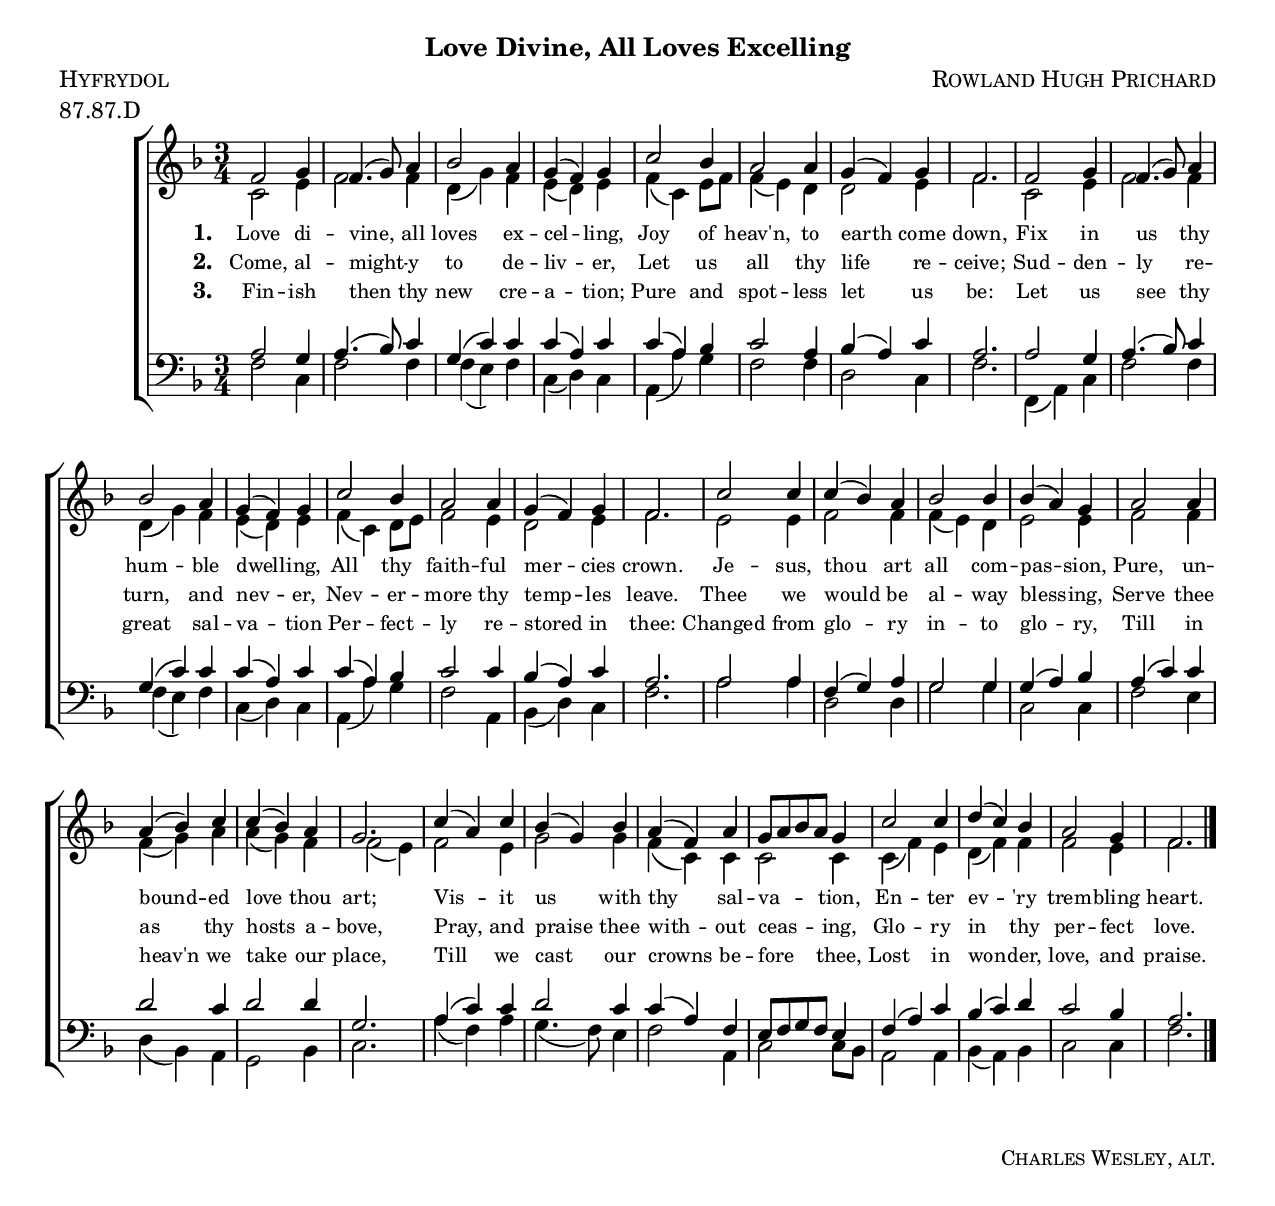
% Version 1.0
% Last edit: March 24, 2006
% The music and words produced by this source code are believed
% to be in the public domain in the United States. The source
% code itself is covered by the Creative Commons Attribution-
% NonCommercial license, 
% http://creativecommons.org/licenses/by-nc/2.5/
% Attribution: Geoff Horton

\version "2.8.0"
\include "english.ly"

#(set-default-paper-size "letter")
#(set-global-staff-size 20)

title = "Love Divine, All Loves Excelling"
composer = "Rowland Hugh Prichard"
poet = "Charles Wesley, alt."
meter = "87.87.D"
piece = "Hyfrydol"
arranger = ""

world = {
  \key f \major
  \time 3/4
}

melody = \relative c' {
  \world
  \autoBeamOff
  f2 g4 |
  f4.( g8) a4 |
  bf2 a4 |
  g( f) g |
  c2 bf4 |
  a2 a4 |
  g( f) g |
  f2. | % line 1
  f2 g4 |
  f4.( g8) a4 |
  bf2 a4 |
  g( f) g |
  c2 bf4 |
  a2 a4 |
  g( f) g |
  f2. | % line 2
  c'2 c4 |
  c4( bf) a |
  bf2 bf4 |
  bf4( a) g |
  a2 a4 |
  a( bf) c |
  c( bf) a |
  g2. | % line 3
  c4( a) c |
  bf( g) bf |
  a( f) a |
  g8[ a bf a] g4 |
  c2 c4 |
  d( c) bf |
  a2 g4 |
  f2. \bar "|."
}


alto = \relative c' {
  \world
  \autoBeamOff
  c2 e4 |
  f2 f4 |
  d4( g) f |
  e( d) e |
  f( c) e8[ f] |
  f4( e) d |
  d2 e4 |
  f2. | % line 1
  c2 e4 |
  f2 f4 |
  d( g) f |
  e( d) e |
  f( c) d8[ e] |
  f2 e4 |
  d2 e4 |
  f2. | % line 2
  e2 e4 |
  f2 f4 |
  f( e) d |
  e2 e4 |
  f2 f4 |
  f( g) a |
  a( g) f |
  f2( e4) | % line 3
  f2 e4 |
  g2 g4 |
  f( c) c |
  c2 c4 |
  c( f) e |
  d( f) f |
  f2 e4 |
  f2. 
}

tenor = \relative c' {
  \world
  \autoBeamOff
  a2 g4 |
  a4.( bf8) c4 |
  g( c) c |
  c( a) c |
  c( a) bf |
  c2 a4 |
  bf( a) c |
  a2. | % line 1
  a2 g4 |
  a4.( bf8) c4 |
  g( c) c |
  c( a) c |
  c( a) bf |
  c2 c4 |
  bf( a) c |
  a2. | % line 2
  a2 a4 |
  f( g) a |
  g2 g4 |
  g( a) bf |
  a( c) c |
  d2 c4 |
  d2 d4 |
  g,2. | % line 3
  a4( c) c |
  d2 c4 |
  c( a) f |
  e8[ f g f] e4 |
  f( a) c |
  bf( c) d |
  c2 bf4 |
  a2.
}

bass = \relative c {
  \world
  f2 c4 |
  f2 f4 |
  f( e) f |
  c( d) c |
  a( a') g |
  f2 f4 |
  d2 c4 |
  f2. | % line 1
  f,4( a) c |
  f2 f4 |
  f( e) f |
  c( d) c |
  a( a') g |
  f2 a,4 |
  bf( d) c |
  f2. | % line 2
  a2 a4 |
  d,2 d4 |
  g2 g4 |
  c,2 c4 |
  f2 e4 |
  d( bf) a |
  g2 bf4 |
  c2. | % line 3
  a'4( f) a |
  g4.( f8) e4 |
  f2 a,4 |
  c2 c8[ bf] |
  a2 a4 |
  bf( a) bf |
  c2 c4 |
  f2.
}

verseOne = \lyricmode {
  \set stanza = "1. "
  Love di -- vine, all loves ex -- cel -- ling,
  Joy of heav'n, to earth come down,
  Fix in us thy hum -- ble dwell -- ing,
  All thy faith -- ful mer -- cies crown.
  Je -- sus, thou art all com -- pas -- sion,
  Pure, un -- bound -- ed love thou art;
  Vis -- it us with thy sal -- va -- tion,
  En -- ter ev -- 'ry trem -- bling heart.
}

verseTwo = \lyricmode {
  \set stanza = "2. "
  Come, al -- might -- y to de -- liv -- er,
  Let us all thy life re -- ceive;
  Sud -- den -- ly re -- turn, and nev -- er,
  Nev -- er -- more thy temp -- les leave.
  Thee we would be al -- way bless -- ing,
  Serve thee as thy hosts a -- bove,
  Pray, and praise thee with -- out ceas -- ing,
  Glo -- ry in thy per -- fect love.
}

verseThree = \lyricmode {
  \set stanza = "3. "
  Fin -- ish then thy new cre -- a -- tion;
  Pure and spot -- less let us be:
  Let us see thy great sal -- va -- tion
  Per -- fect -- ly re -- stored in thee:
  Changed from glo -- ry in -- to glo -- ry,
  Till in heav'n we take our place,
  Till we cast our crowns be -- fore thee,
  Lost in won -- der, love, and praise.
}

\markup {
  \column {
    \fill-line { \large \bold \title } % title
    \fill-line { \caps \piece               % piece
	         \caps \composer      % composer
	  }
    \fill-line { \meter          % meter
		 \arranger       % arranger
	  }
  }
}

\score {
  \context ChoirStaff <<
    \context Staff = upper <<
      \context Voice =
         sopranos { \voiceOne << \melody >> }
      \context Voice =
         altos { \voiceTwo << \alto >> }
      \context Lyrics = one \lyricsto sopranos \verseOne
      \context Lyrics = two \lyricsto sopranos \verseTwo
      \context Lyrics = three \lyricsto sopranos \verseThree
    >>
    \context Staff = lower <<
      \clef bass
      \context Voice =
        tenors { \voiceOne << \tenor >> }
      \context Voice =
        basses { \voiceTwo << \bass >> }
    >>
  >>
  \layout {
    \context {
      \Score
      % **** Turns off bar numbering
      \remove "Bar_number_engraver"
    }
    \context {
      \Lyrics
      % **** Prevents lyrics from running too close together
      \override LyricSpace #'minimum-distance = #0.6
      % **** Makes the text of lyrics a little smaller
      \override LyricText #'font-size = #-1
      % **** Moves lines of lyrics closer together
      \override VerticalAxisGroup #'minimum-Y-extent = #'(-1 . 1)
    }
  }
}

\markup {
  \fill-line {
    " "
    \column {
      \small \caps \poet % poet
    }
  }
}

\paper {
  ragged-bottom = ##t
  top-margin = 0.25\in
  bottom-margin = 0.25\in
}

%{
  Per _The Hymnal 1940_, #479, first tune
  Change log:
  3-24-06 New hymn
%}


